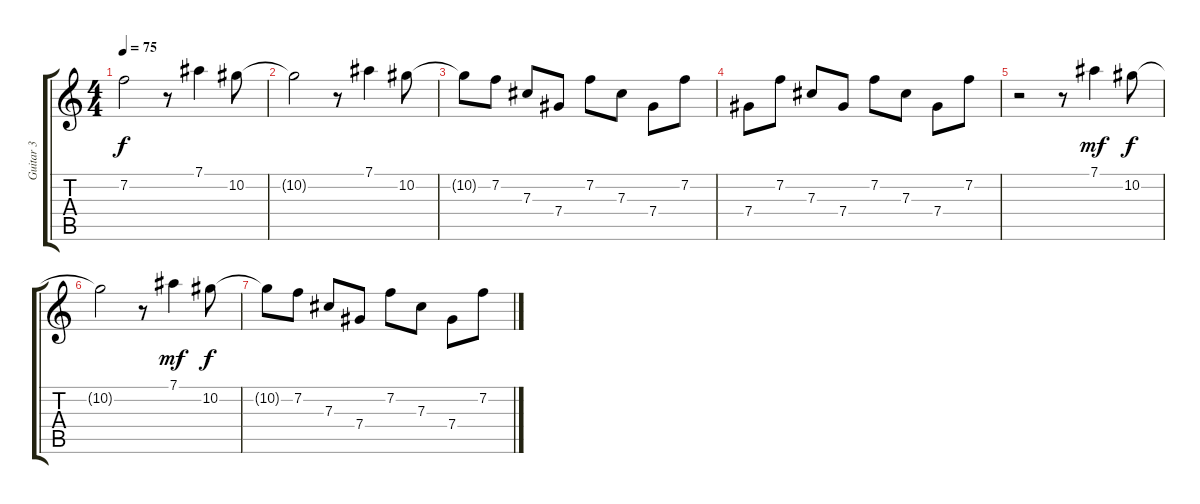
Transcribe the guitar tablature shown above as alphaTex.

\track ("Guitar 3" "Guitar 3") {instrument overdrivenguitar}
\staff {score tabs}
\tuning (Eb4 Bb3 Gb3 Db3 Ab2 Db2) {hide}
\ts (4 4)
\tempo 75
\clef g2
\ks c
7.2{t}.2{dy f} r.8 7.1.4 10.2.8 |
10.2{t}.2 r.8 7.1.4 10.2.8 |
10.2{t}.8 7.2.8 7.3.8 7.4.8 7.2.8 7.3.8 7.4.8 7.2.8 |
7.4.8 7.2.8 7.3.8 7.4.8 7.2.8 7.3.8 7.4.8 7.2.8 |
r.2 r.8 7.1.4{dy mf} 10.2.8{dy f} |
10.2{t}.2 r.8 7.1.4{dy mf} 10.2.8{dy f} |
10.2{t}.8 7.2.8 7.3.8 7.4.8 7.2.8 7.3.8 7.4.8 7.2.8
